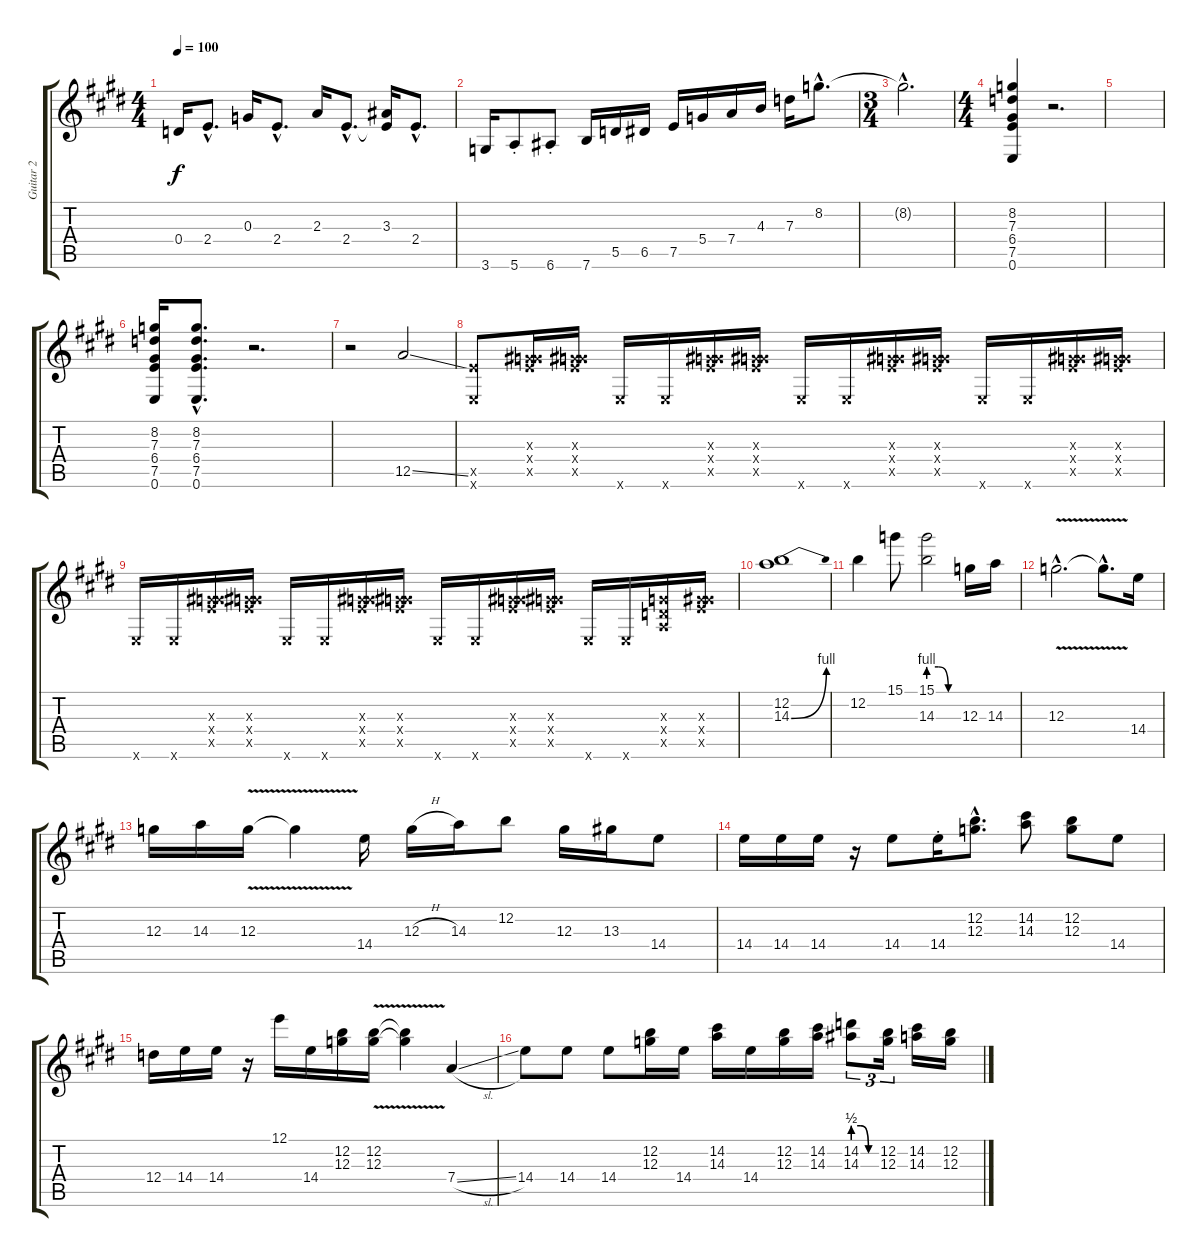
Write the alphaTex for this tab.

\track ("Guitar 2" "Guitar 2") {instrument distortionguitar}
\staff {score tabs}
\tuning (E4 B3 G3 D3 A2 E2) {hide}
\ts (4 4)
\tempo 100
\clef g2
\ks e
0.4.16{dy f} 2.4{hac}.8{d} 0.3.16 2.4{hac}.8{d} 2.3.16 2.4{hac}.8{d} (3.3 2.4{t}).16 2.4{hac}.8{d} |
3.6.16 5.6{st}.8 6.6{st}.8 7.6.16 5.5.16 6.5.16 7.5.16 5.4.16 7.4.16 4.3.16 7.3.16 8.2{hac}.8{d} |
\ts (3 4)
8.2{hac t}.2{d} |
\ts (4 4)
(8.2 7.3 6.4 7.5 0.6).4 r.2{d} |
|
(8.2 7.3 6.4 7.5 0.6).16 (8.2{hac} 7.3{hac} 6.4{hac} 7.5{hac} 0.6{hac}).8{d} r.2{d} |
r.2 12.5{ss}.2 |
(7.5{x} 0.6{x}).8 (0.3{x} 6.4{x} 7.5{x}).16 (0.3{x} 6.4{x} 7.5{x}).16 0.6{x}.16 0.6{x}.16 (0.3{x} 6.4{x} 7.5{x}).16 (0.3{x} 6.4{x} 7.5{x}).16 0.6{x}.16 0.6{x}.16 (0.3{x} 6.4{x} 7.5{x}).16 (0.3{x} 6.4{x} 7.5{x}).16 0.6{x}.16 0.6{x}.16 (0.3{x} 6.4{x} 7.5{x}).16 (0.3{x} 6.4{x} 7.5{x}).16 |
0.6{x}.16 0.6{x}.16 (0.3{x} 6.4{x} 7.5{x}).16 (0.3{x} 6.4{x} 7.5{x}).16 0.6{x}.16 0.6{x}.16 (0.3{x} 6.4{x} 7.5{x}).16 (0.3{x} 6.4{x} 7.5{x}).16 0.6{x}.16 0.6{x}.16 (0.3{x} 6.4{x} 7.5{x}).16 (0.3{x} 6.4{x} 7.5{x}).16 0.6{x}.16 0.6{x}.16 (0.3{x} 0.4{x} 0.5{x}).16 (0.3{x} 6.4{x} 7.5{x}).16 |
(12.2 14.3{be (bend 0 0 60 4)}).1 |
12.2.4 15.1.8 (15.1 14.3{be (custom 0 4 20 4 40 0 60 0)}).2 12.3.16 14.3.16 |
12.3{v hac}.2{d} 12.3{hac t}.8{d} 14.4.16 |
12.3.16 14.3.16 12.3{v}.16 12.3{t}.4 14.4.16 12.3{h}.16 14.3.16 12.2.8 12.3.16 13.3.16 14.4.8 |
14.4.16 14.4.16 14.4.16 r.16 14.4.8 14.4{st}.16 (12.2{hac} 12.3{hac}).8{d} (14.2 14.3).8 (12.2 12.3).8 14.4.8 |
12.4.16 14.4.16 14.4.16 r.16 12.1.16 14.4.16 (12.2 12.3).16 (12.2{v} 12.3).16 (12.2{t} 12.3{t}).4 7.4{sl}.4 |
14.4.8 14.4.8 14.4.8 (12.2 12.3).16 14.4.16 (14.2 14.3).16 14.4.16 (12.2 12.3).16 (14.2 14.3).16 (14.2{be (custom 0 2 20 2 40 0 60 0)} 14.3{be (custom 0 2 20 2 40 0 60 0)}).8{tu (3 2)} (12.2 12.3).16{tu (3 2)} (14.2 14.3).16 (12.2 12.3).16
